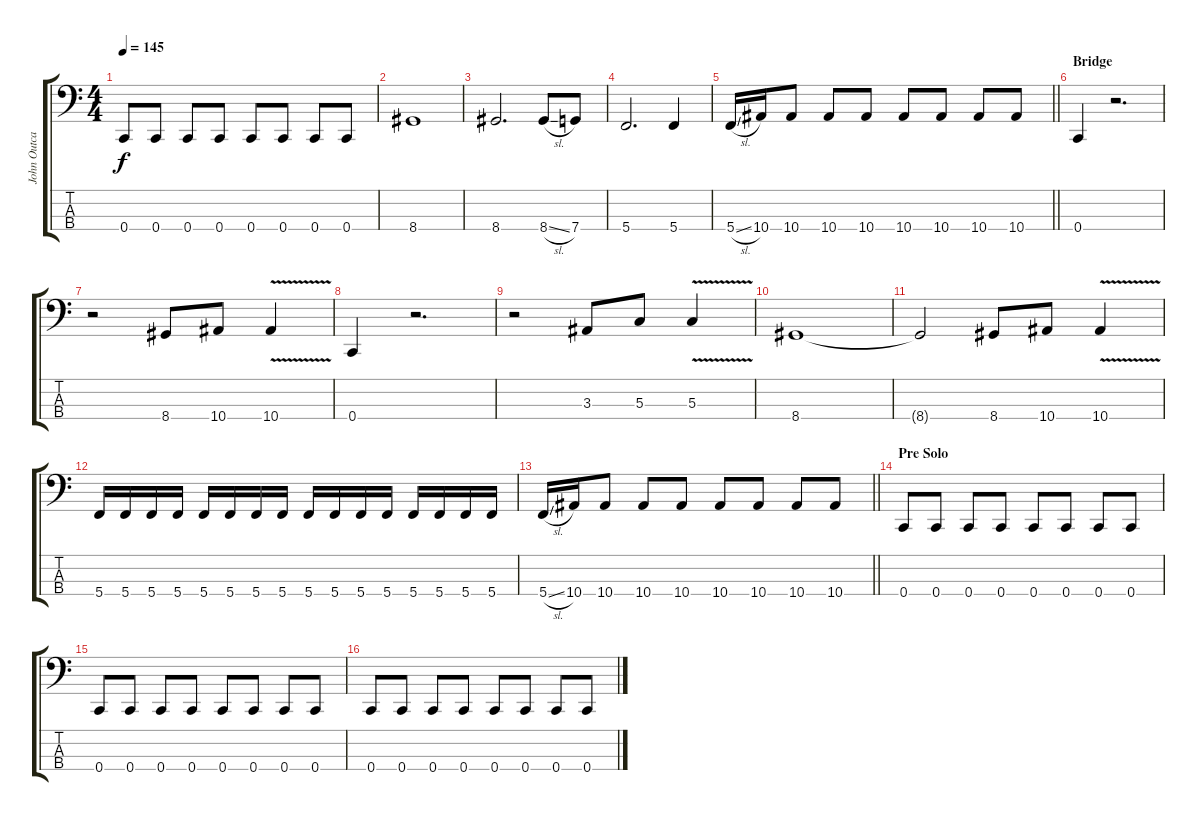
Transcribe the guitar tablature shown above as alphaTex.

\track ("John Outcault" "John Outca") {instrument electricbasspick}
\staff {score tabs}
\tuning (F2 C2 G1 C1) {hide}
\ts (4 4)
\tempo 145
\clef f4
\ks c
0.4.8{dy f} 0.4.8 0.4.8 0.4.8 0.4.8 0.4.8 0.4.8 0.4.8 |
8.4.1 |
8.4.2{d} 8.4{sl}.8 7.4.8 |
5.4.2{d} 5.4.4 |
\barLineRight lightlight
5.4{sl}.16 10.4.16 10.4.8 10.4.8 10.4.8 10.4.8 10.4.8 10.4.8 10.4.8 |
\section ("" "Bridge")
0.4.4 r.2{d} |
r.2 8.4.8 10.4.8 10.4{v}.4 |
0.4.4 r.2{d} |
r.2 3.3.8 5.3.8 5.3{v}.4 |
8.4.1 |
8.4{t}.2 8.4.8 10.4.8 10.4{v}.4 |
5.4.16 5.4.16 5.4.16 5.4.16 5.4.16 5.4.16 5.4.16 5.4.16 5.4.16 5.4.16 5.4.16 5.4.16 5.4.16 5.4.16 5.4.16 5.4.16 |
\barLineRight lightlight
5.4{sl}.16 10.4.16 10.4.8 10.4.8 10.4.8 10.4.8 10.4.8 10.4.8 10.4.8 |
\section ("" "Pre Solo")
0.4.8 0.4.8 0.4.8 0.4.8 0.4.8 0.4.8 0.4.8 0.4.8 |
0.4.8 0.4.8 0.4.8 0.4.8 0.4.8 0.4.8 0.4.8 0.4.8 |
0.4.8 0.4.8 0.4.8 0.4.8 0.4.8 0.4.8 0.4.8 0.4.8
